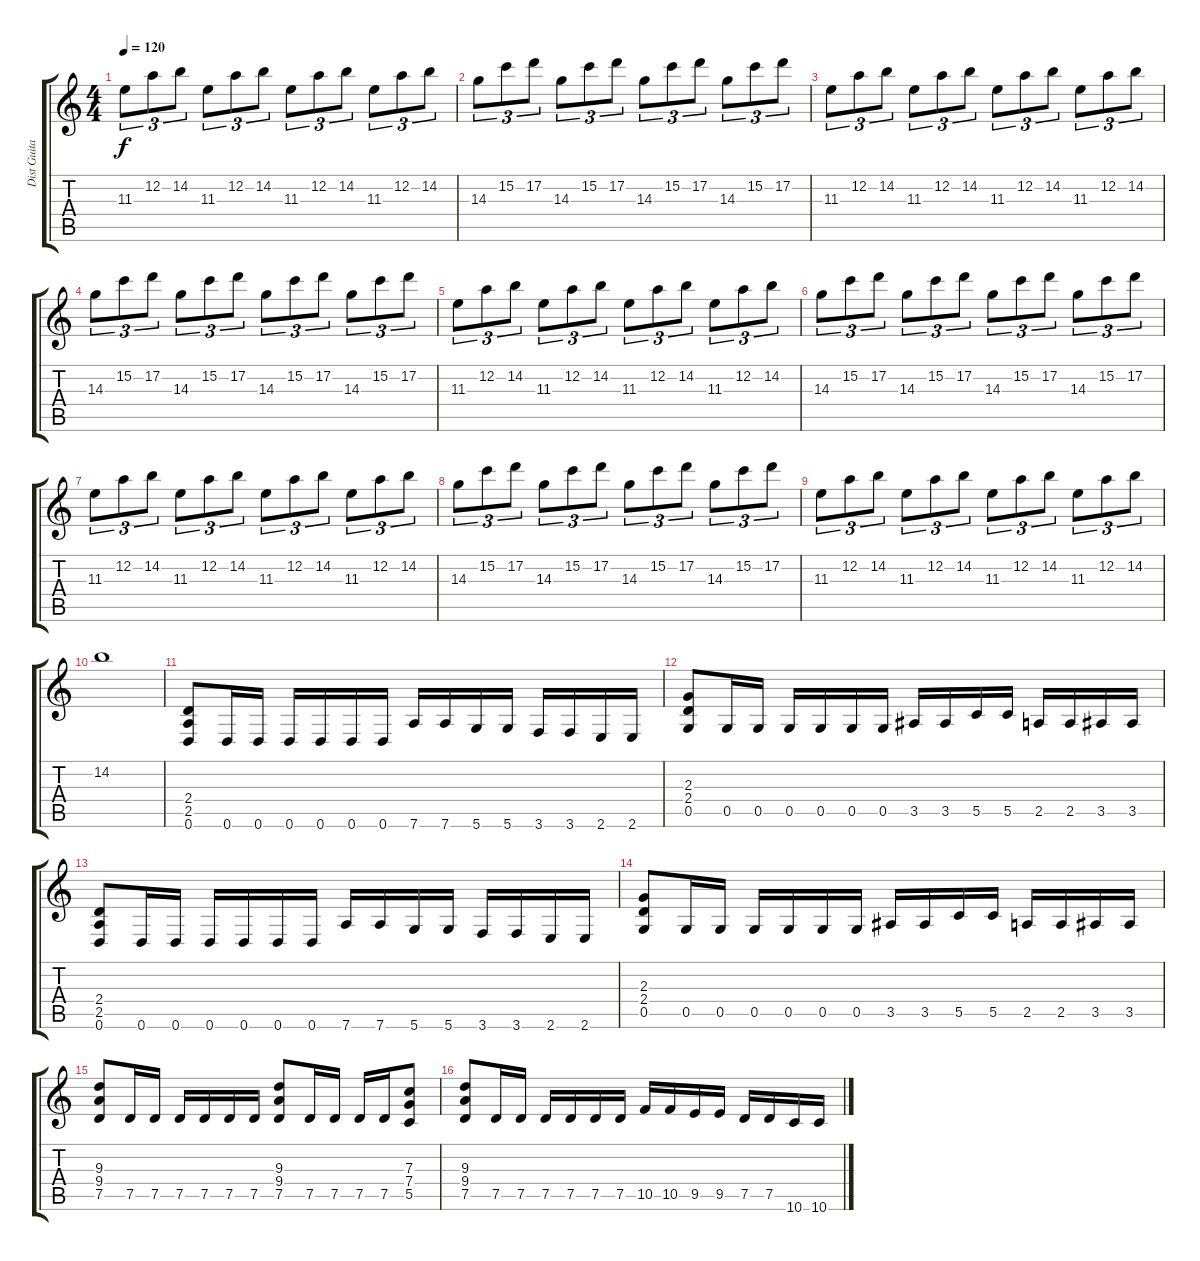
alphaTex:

\track ("Dist Guitar I" "Dist Guita") {instrument distortionguitar}
\staff {score tabs}
\tuning (D4 A3 F3 C3 G2 D2) {hide}
\ts (4 4)
\tempo 120
\clef g2
\ks c
11.3.8{tu (3 2) dy f} 12.2.8{tu (3 2)} 14.2.8{tu (3 2)} 11.3.8{tu (3 2)} 12.2.8{tu (3 2)} 14.2.8{tu (3 2)} 11.3.8{tu (3 2)} 12.2.8{tu (3 2)} 14.2.8{tu (3 2)} 11.3.8{tu (3 2)} 12.2.8{tu (3 2)} 14.2.8{tu (3 2)} |
14.3.8{tu (3 2)} 15.2.8{tu (3 2)} 17.2.8{tu (3 2)} 14.3.8{tu (3 2)} 15.2.8{tu (3 2)} 17.2.8{tu (3 2)} 14.3.8{tu (3 2)} 15.2.8{tu (3 2)} 17.2.8{tu (3 2)} 14.3.8{tu (3 2)} 15.2.8{tu (3 2)} 17.2.8{tu (3 2)} |
11.3.8{tu (3 2)} 12.2.8{tu (3 2)} 14.2.8{tu (3 2)} 11.3.8{tu (3 2)} 12.2.8{tu (3 2)} 14.2.8{tu (3 2)} 11.3.8{tu (3 2)} 12.2.8{tu (3 2)} 14.2.8{tu (3 2)} 11.3.8{tu (3 2)} 12.2.8{tu (3 2)} 14.2.8{tu (3 2)} |
14.3.8{tu (3 2)} 15.2.8{tu (3 2)} 17.2.8{tu (3 2)} 14.3.8{tu (3 2)} 15.2.8{tu (3 2)} 17.2.8{tu (3 2)} 14.3.8{tu (3 2)} 15.2.8{tu (3 2)} 17.2.8{tu (3 2)} 14.3.8{tu (3 2)} 15.2.8{tu (3 2)} 17.2.8{tu (3 2)} |
11.3.8{tu (3 2)} 12.2.8{tu (3 2)} 14.2.8{tu (3 2)} 11.3.8{tu (3 2)} 12.2.8{tu (3 2)} 14.2.8{tu (3 2)} 11.3.8{tu (3 2)} 12.2.8{tu (3 2)} 14.2.8{tu (3 2)} 11.3.8{tu (3 2)} 12.2.8{tu (3 2)} 14.2.8{tu (3 2)} |
14.3.8{tu (3 2)} 15.2.8{tu (3 2)} 17.2.8{tu (3 2)} 14.3.8{tu (3 2)} 15.2.8{tu (3 2)} 17.2.8{tu (3 2)} 14.3.8{tu (3 2)} 15.2.8{tu (3 2)} 17.2.8{tu (3 2)} 14.3.8{tu (3 2)} 15.2.8{tu (3 2)} 17.2.8{tu (3 2)} |
11.3.8{tu (3 2)} 12.2.8{tu (3 2)} 14.2.8{tu (3 2)} 11.3.8{tu (3 2)} 12.2.8{tu (3 2)} 14.2.8{tu (3 2)} 11.3.8{tu (3 2)} 12.2.8{tu (3 2)} 14.2.8{tu (3 2)} 11.3.8{tu (3 2)} 12.2.8{tu (3 2)} 14.2.8{tu (3 2)} |
14.3.8{tu (3 2)} 15.2.8{tu (3 2)} 17.2.8{tu (3 2)} 14.3.8{tu (3 2)} 15.2.8{tu (3 2)} 17.2.8{tu (3 2)} 14.3.8{tu (3 2)} 15.2.8{tu (3 2)} 17.2.8{tu (3 2)} 14.3.8{tu (3 2)} 15.2.8{tu (3 2)} 17.2.8{tu (3 2)} |
11.3.8{tu (3 2)} 12.2.8{tu (3 2)} 14.2.8{tu (3 2)} 11.3.8{tu (3 2)} 12.2.8{tu (3 2)} 14.2.8{tu (3 2)} 11.3.8{tu (3 2)} 12.2.8{tu (3 2)} 14.2.8{tu (3 2)} 11.3.8{tu (3 2)} 12.2.8{tu (3 2)} 14.2.8{tu (3 2)} |
14.2.1 |
(2.4 2.5 0.6).8 0.6.16 0.6.16 0.6.16 0.6.16 0.6.16 0.6.16 7.6.16 7.6.16 5.6.16 5.6.16 3.6.16 3.6.16 2.6.16 2.6.16 |
(2.3 2.4 0.5).8 0.5.16 0.5.16 0.5.16 0.5.16 0.5.16 0.5.16 3.5.16 3.5.16 5.5.16 5.5.16 2.5.16 2.5.16 3.5.16 3.5.16 |
(2.4 2.5 0.6).8 0.6.16 0.6.16 0.6.16 0.6.16 0.6.16 0.6.16 7.6.16 7.6.16 5.6.16 5.6.16 3.6.16 3.6.16 2.6.16 2.6.16 |
(2.3 2.4 0.5).8 0.5.16 0.5.16 0.5.16 0.5.16 0.5.16 0.5.16 3.5.16 3.5.16 5.5.16 5.5.16 2.5.16 2.5.16 3.5.16 3.5.16 |
(9.3 9.4 7.5).8 7.5.16 7.5.16 7.5.16 7.5.16 7.5.16 7.5.16 (9.3 9.4 7.5).8 7.5.16 7.5.16 7.5.16 7.5.16 (7.3 7.4 5.5).8 |
(9.3 9.4 7.5).8 7.5.16 7.5.16 7.5.16 7.5.16 7.5.16 7.5.16 10.5.16 10.5.16 9.5.16 9.5.16 7.5.16 7.5.16 10.6.16 10.6.16
